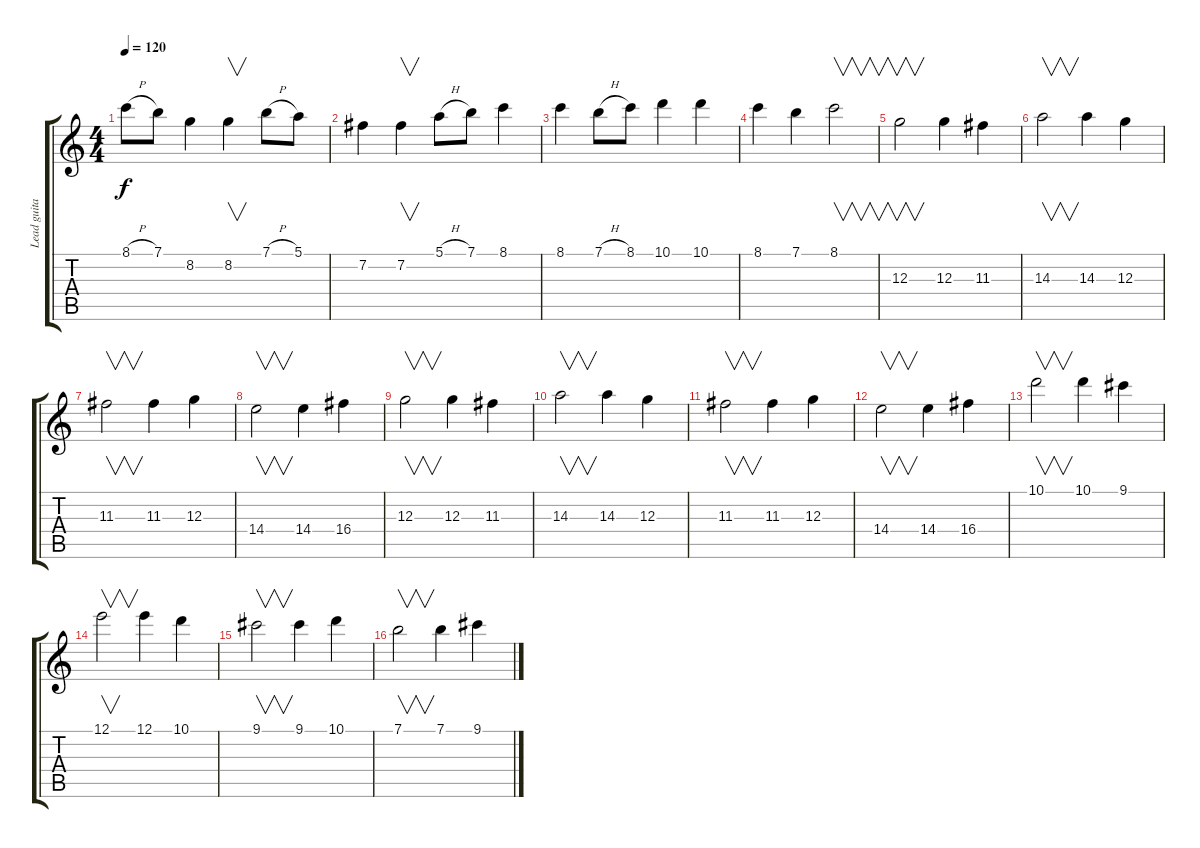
\track ("Lead guitar" "Lead guita") {instrument distortionguitar}
\staff {score tabs}
\tuning (E4 B3 G3 D3 A2 E2) {hide}
\ts (4 4)
\tempo 120
\clef g2
\ks c
8.1{h}.8{dy f} 7.1.8 8.2.4 8.2.4{v} 7.1{h}.8 5.1.8 |
7.2.4 7.2.4{v} 5.1{h}.8 7.1.8 8.1.4 |
8.1.4 7.1{h}.8 8.1.8 10.1.4 10.1.4 |
8.1.4 7.1.4 8.1.2{v} |
12.3.2{v} 12.3.4 11.3.4 |
14.3.2{v} 14.3.4 12.3.4 |
11.3.2{v} 11.3.4 12.3.4 |
14.4.2{v} 14.4.4 16.4.4 |
12.3.2{v} 12.3.4 11.3.4 |
14.3.2{v} 14.3.4 12.3.4 |
11.3.2{v} 11.3.4 12.3.4 |
14.4.2{v} 14.4.4 16.4.4 |
10.1.2{v} 10.1.4 9.1.4 |
12.1.2{v} 12.1.4 10.1.4 |
9.1.2{v} 9.1.4 10.1.4 |
7.1.2{v} 7.1.4 9.1.4
